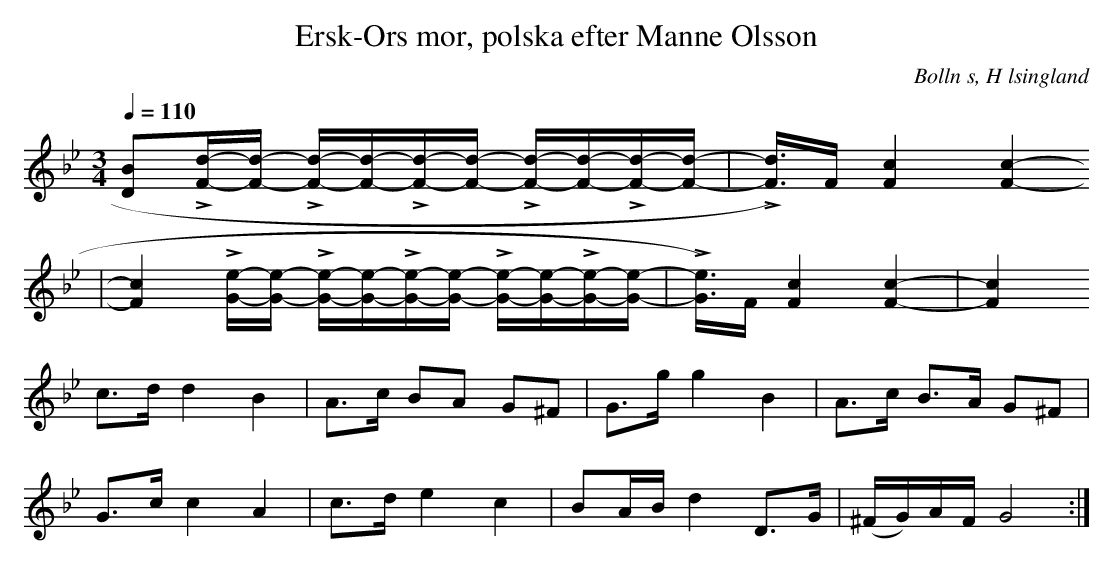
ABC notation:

X:1
T: Ersk-Ors mor, polska efter Manne Olsson
O:Bolln s, H lsingland
M:3/4
L:1/8
Q:1/4=110
K:Gm
[D B]L[F/d/]-[F/d/] - L[F/d/]-[F/d/]-L[F/d/]-[F/d/] - L[F/d/]-[F/d/]-L[F/d/]-[F/d/]-| L[F/ d/])>F [-F2 c2] [F2 c2]-
|[F2 c2]L[G/e/]-[G/e/] - L[G/e/]-[G/e/]-L[G/e/]-[G/e/] - L[G/e/]-[G/e/]-L[G/e/]-[G/e/]-| L[G/e/])>F [-F2 c2] [F2 c2]-|[F2 c2]
c>d    d2       B2           | A>c    BA       G^F       | G>g    g2 B2     | A>c         B>A G^F  |
G>c    c2       A2           | c>d    e2       c2        | BA/B/  d2 D>G   | (^F/G/)A/F/ G4      :|
